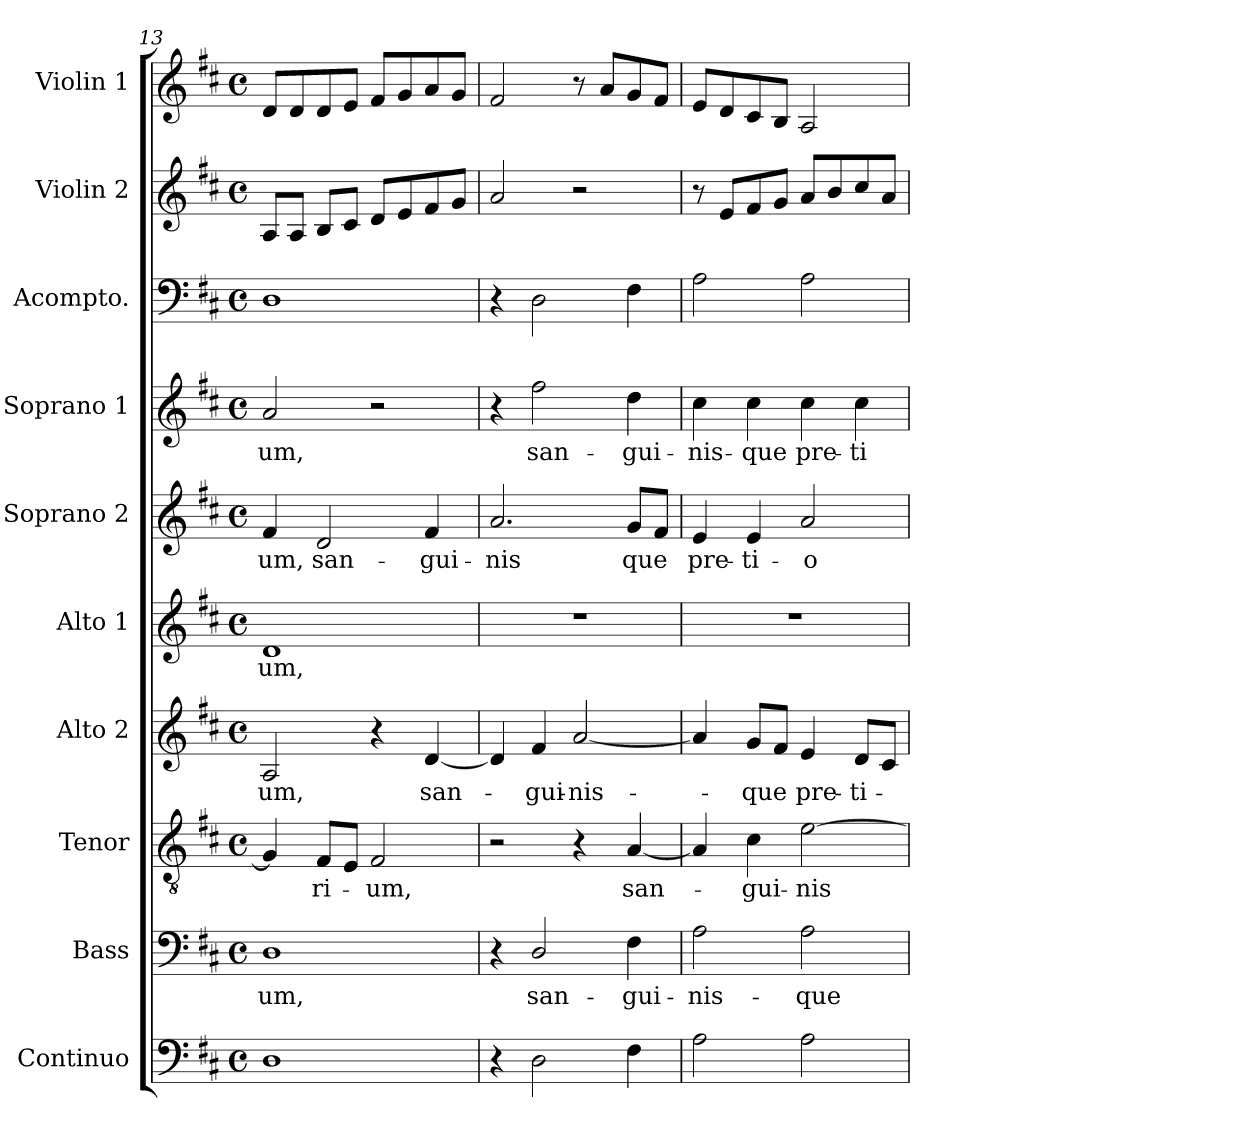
**kern	**kern	**text	**kern	**text	**kern	**text	**kern	**text	**kern	**text	**kern	**text	**kern	**kern	**kern
*part10	*part9	*part9	*part8	*part8	*part7	*part7	*part6	*part6	*part5	*part5	*part4	*part4	*part3	*part2	*part1
*staff10	*staff9	*staff9	*staff8	*staff8	*staff7	*staff7	*staff6	*staff6	*staff5	*staff5	*staff4	*staff4	*staff3	*staff2	*staff1
*I"Continuo	*I"Bass	*	*I"Tenor	*	*I"Alto 2	*	*I"Alto 1	*	*I"Soprano 2	*	*I"Soprano 1	*	*I"Acompto.	*I"Violin 2	*I"Violin 1
*I'Cont.	*I'B.	*	*I'T.	*	*I'A2.	*	*I'A1.	*	*I'S2.	*	*I'S1.	*	*I'Ac.	*I'Vln. 2	*I'Vln. 1
!!LO:LB:g=z
*clefF4	*clefF4	*	*clefGv2	*	*clefG2	*	*clefG2	*	*clefG2	*	*clefG2	*	*clefF4	*clefG2	*clefG2
*	*	*	*ITrd7c12	*	*	*	*	*	*	*	*	*	*	*	*
*k[f#c#]	*k[f#c#]	*	*k[f#c#]	*	*k[f#c#]	*	*k[f#c#]	*	*k[f#c#]	*	*k[f#c#]	*	*k[f#c#]	*k[f#c#]	*k[f#c#]
*D:	*D:	*	*D:	*	*D:	*	*D:	*	*D:	*	*D:	*	*D:	*D:	*D:
*M4/4	*M4/4	*	*M4/4	*	*M4/4	*	*M4/4	*	*M4/4	*	*M4/4	*	*M4/4	*M4/4	*M4/4
*met(c)	*met(c)	*	*met(c)	*	*met(c)	*	*met(c)	*	*met(c)	*	*met(c)	*	*met(c)	*met(c)	*met(c)
=13	=13	=13	=13	=13	=13	=13	=13	=13	=13	=13	=13	=13	=13	=13	=13
!	!	!LO:LY:b:color=#000000	!	!	!	!	!	!	!	!	!	!	!	!	!
!	!	!	!	!	!	!LO:LY:b:color=#000000	!	!	!	!	!	!	!	!	!
!	!	!	!	!	!	!	!	!LO:LY:b:color=#000000	!	!	!	!	!	!	!
!	!	!	!	!	!	!	!	!	!	!LO:LY:b:color=#000000	!	!	!	!	!
!	!	!	!	!	!	!	!	!	!	!	!	!LO:LY:b:color=#000000	!	!	!
1Di	1Di	-um,	4GGi/]	.	2Ai/	-um,	1di	-um,	4f#i/	-um,	2ai/	-um,	1Di	8Ai/L	8di/L
.	.	.	.	.	.	.	.	.	.	.	.	.	.	8Ai/J	8di/
!	!	!	!	!LO:LY:b:color=#000000	!	!	!	!	!	!	!	!	!	!	!
!	!	!	!	!	!	!	!	!	!	!LO:LY:b:color=#000000	!	!	!	!	!
.	.	.	8FF#i/L	-ri-	.	.	.	.	2di/	san-	.	.	.	8Bi/L	8di/
.	.	.	8EEi/J	.	.	.	.	.	.	.	.	.	.	8c#i/J	8ei/J
!	!	!	!	!LO:LY:b:color=#000000	!	!	!	!	!	!	!	!	!	!	!
.	.	.	2FF#i/	-um,	4r	.	.	.	.	.	2r	.	.	8di/L	8f#i/L
.	.	.	.	.	.	.	.	.	.	.	.	.	.	8ei/	8gi/
!	!	!	!	!	!	!LO:LY:b:color=#000000	!	!	!	!	!	!	!	!	!
!	!	!	!	!	!	!	!	!	!	!LO:LY:b:color=#000000	!	!	!	!	!
.	.	.	.	.	[<4di/	san-	.	.	4f#i/	-gui-	.	.	.	8f#i/	8ai/
.	.	.	.	.	.	.	.	.	.	.	.	.	.	8gi/J	8gi/J
=14	=14	=14	=14	=14	=14	=14	=14	=14	=14	=14	=14	=14	=14	=14	=14
!	!	!	!	!	!	!	!	!	!	!LO:LY:b:color=#000000	!	!	!	!	!
4r	4r	.	2r	.	4di/]	.	1r	.	2.ai/	-nis	4r	.	4r	2ai/	2f#i/
!	!	!LO:LY:b:color=#000000	!	!	!	!	!	!	!	!	!	!	!	!	!
!	!	!	!	!	!	!LO:LY:b:color=#000000	!	!	!	!	!	!	!	!	!
!	!	!	!	!	!	!	!	!	!	!	!	!LO:LY:b:color=#000000	!	!	!
2Di\	2Di/	san-	.	.	4f#i/	-gui-	.	.	.	.	2ff#i\	san-	2Di\	.	.
!	!	!	!	!	!	!LO:LY:b:color=#000000	!	!	!	!	!	!	!	!	!
.	.	.	4r	.	[<2ai/	-nis-	.	.	.	.	.	.	.	2r	8r
.	.	.	.	.	.	.	.	.	.	.	.	.	.	.	8ai/L
!	!	!LO:LY:b:color=#000000	!	!	!	!	!	!	!	!	!	!	!	!	!
!	!	!	!	!LO:LY:b:color=#000000	!	!	!	!	!	!	!	!	!	!	!
!	!	!	!	!	!	!	!	!	!	!LO:LY:b:color=#000000	!	!	!	!	!
!	!	!	!	!	!	!	!	!	!	!	!	!LO:LY:b:color=#000000	!	!	!
4F#i\	4F#i\	-gui-	[<4AAi/	san-	.	.	.	.	8gi/L	que	4ddi\	-gui-	4F#i\	.	8gi/
.	.	.	.	.	.	.	.	.	8f#i/J	.	.	.	.	.	8f#i/J
=15	=15	=15	=15	=15	=15	=15	=15	=15	=15	=15	=15	=15	=15	=15	=15
!	!	!LO:LY:b:color=#000000	!	!	!	!	!	!	!	!	!	!	!	!	!
!	!	!	!	!	!	!	!	!	!	!LO:LY:b:color=#000000	!	!	!	!	!
!	!	!	!	!	!	!	!	!	!	!	!	!LO:LY:b:color=#000000	!	!	!
2Ai\	2Ai\	-nis-	4AAi/]	.	4ai/]	.	1r	.	4ei/	pre-	4cc#i\	-nis-	2Ai\	8r	8ei/L
.	.	.	.	.	.	.	.	.	.	.	.	.	.	8ei/L	8di/
!	!	!	!	!LO:LY:b:color=#000000	!	!	!	!	!	!	!	!	!	!	!
!	!	!	!	!	!	!LO:LY:b:color=#000000	!	!	!	!	!	!	!	!	!
!	!	!	!	!	!	!	!	!	!	!LO:LY:b:color=#000000	!	!	!	!	!
!	!	!	!	!	!	!	!	!	!	!	!	!LO:LY:b:color=#000000	!	!	!
.	.	.	4C#i\	-gui-	8gi/L	-que	.	.	4ei/	-ti-	4cc#i\	-que	.	8f#i/	8c#i/
.	.	.	.	.	8f#i/J	.	.	.	.	.	.	.	.	8gi/J	8Bi/J
!	!	!LO:LY:b:color=#000000	!	!	!	!	!	!	!	!	!	!	!	!	!
!	!	!	!	!LO:LY:b:color=#000000	!	!	!	!	!	!	!	!	!	!	!
!	!	!	!	!	!	!LO:LY:b:color=#000000	!	!	!	!	!	!	!	!	!
!	!	!	!	!	!	!	!	!	!	!LO:LY:b:color=#000000	!	!	!	!	!
!	!	!	!	!	!	!	!	!	!	!	!	!LO:LY:b:color=#000000	!	!	!
2Ai\	2Ai\	-que	[>2Ei\	-nis-	4ei/	pre-	.	.	2ai/	-o-	4cc#i\	pre-	2Ai\	8ai/L	2Ai/
.	.	.	.	.	.	.	.	.	.	.	.	.	.	8bi/	.
!	!	!	!	!	!	!LO:LY:b:color=#000000	!	!	!	!	!	!	!	!	!
!	!	!	!	!	!	!	!	!	!	!	!	!LO:LY:b:color=#000000	!	!	!
.	.	.	.	.	8di/L	-ti-	.	.	.	.	4cc#i\	-ti-	.	8cc#i/	.
.	.	.	.	.	8c#i/J	.	.	.	.	.	.	.	.	8ai/J	.
=	=	=	=	=	=	=	=	=	=	=	=	=	=	=	=
*-	*-	*-	*-	*-	*-	*-	*-	*-	*-	*-	*-	*-	*-	*-	*-
